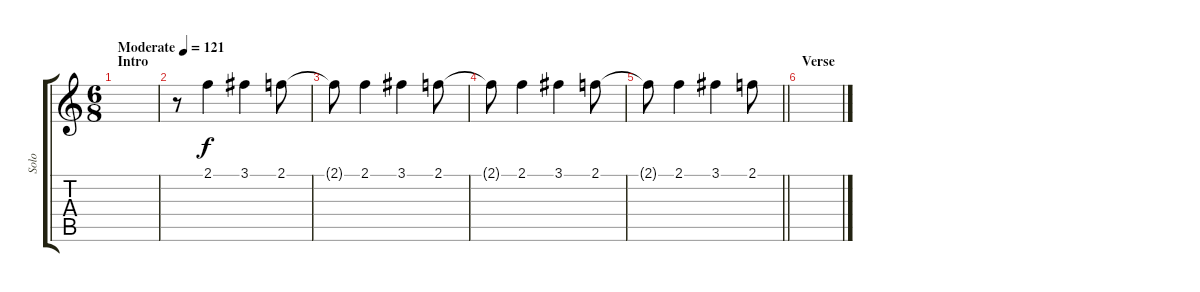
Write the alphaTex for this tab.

\track ("Solo" "Solo") {instrument overdrivenguitar}
\staff {score tabs}
\tuning (Eb4 Bb3 Gb3 Db3 Ab2 Eb2) {hide}
\ts (6 8)
\section ("" "Intro")
\tempo (121 "Moderate")
\clef g2
\ks c
|
r.8 2.1.4 3.1.4 2.1.8 |
2.1{t}.8 2.1.4 3.1.4 2.1.8 |
2.1{t}.8 2.1.4 3.1.4 2.1.8 |
\barLineRight lightlight
2.1{t}.8 2.1.4 3.1.4 2.1.8 |
\section ("" "Verse")
